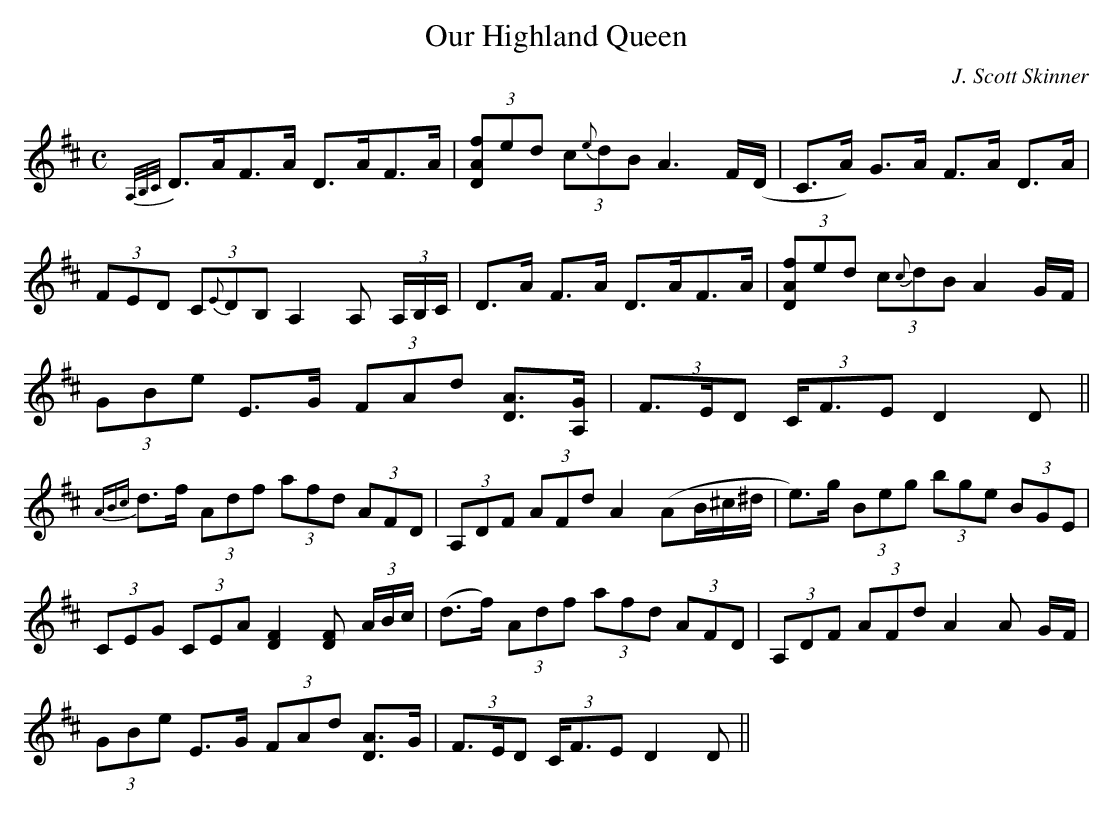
X:1
T:Our Highland Queen
C:J. Scott Skinner
M:C
L:1/8
K:D
{A,/B,/C/}D>AF>A D>AF>A|(3[DAf]ed (3c{e}dB A3 F/(D/|C>A) G>A F>A D>A|
(3FED (3C{E}DB, A,2 A, (3A,/B,/C/|D>A F>A D>AF>A|(3[DAf]ed (3c{c}dB A2 G/F/|
(3GBe E>G (3FAd [D3/2A3/2][A,/G/]|(3F>ED (3C<FE D2D||
{ABc}d>f (3Adf (3afd (3AFD|(3A,DF (3AFd A2 (AB/^c/^d/|e>)g (3Beg (3bge (3BGE|
(3CEG (3CEA [D2F2] [DF] (3A/B/c/|(d>f) (3Adf (3afd (3AFD|(3A,DF (3AFd A2 A G/F/|
(3GBe E>G (3FAd [D3/2A3/2]G/|(3F>ED (3C<FE D2D||
